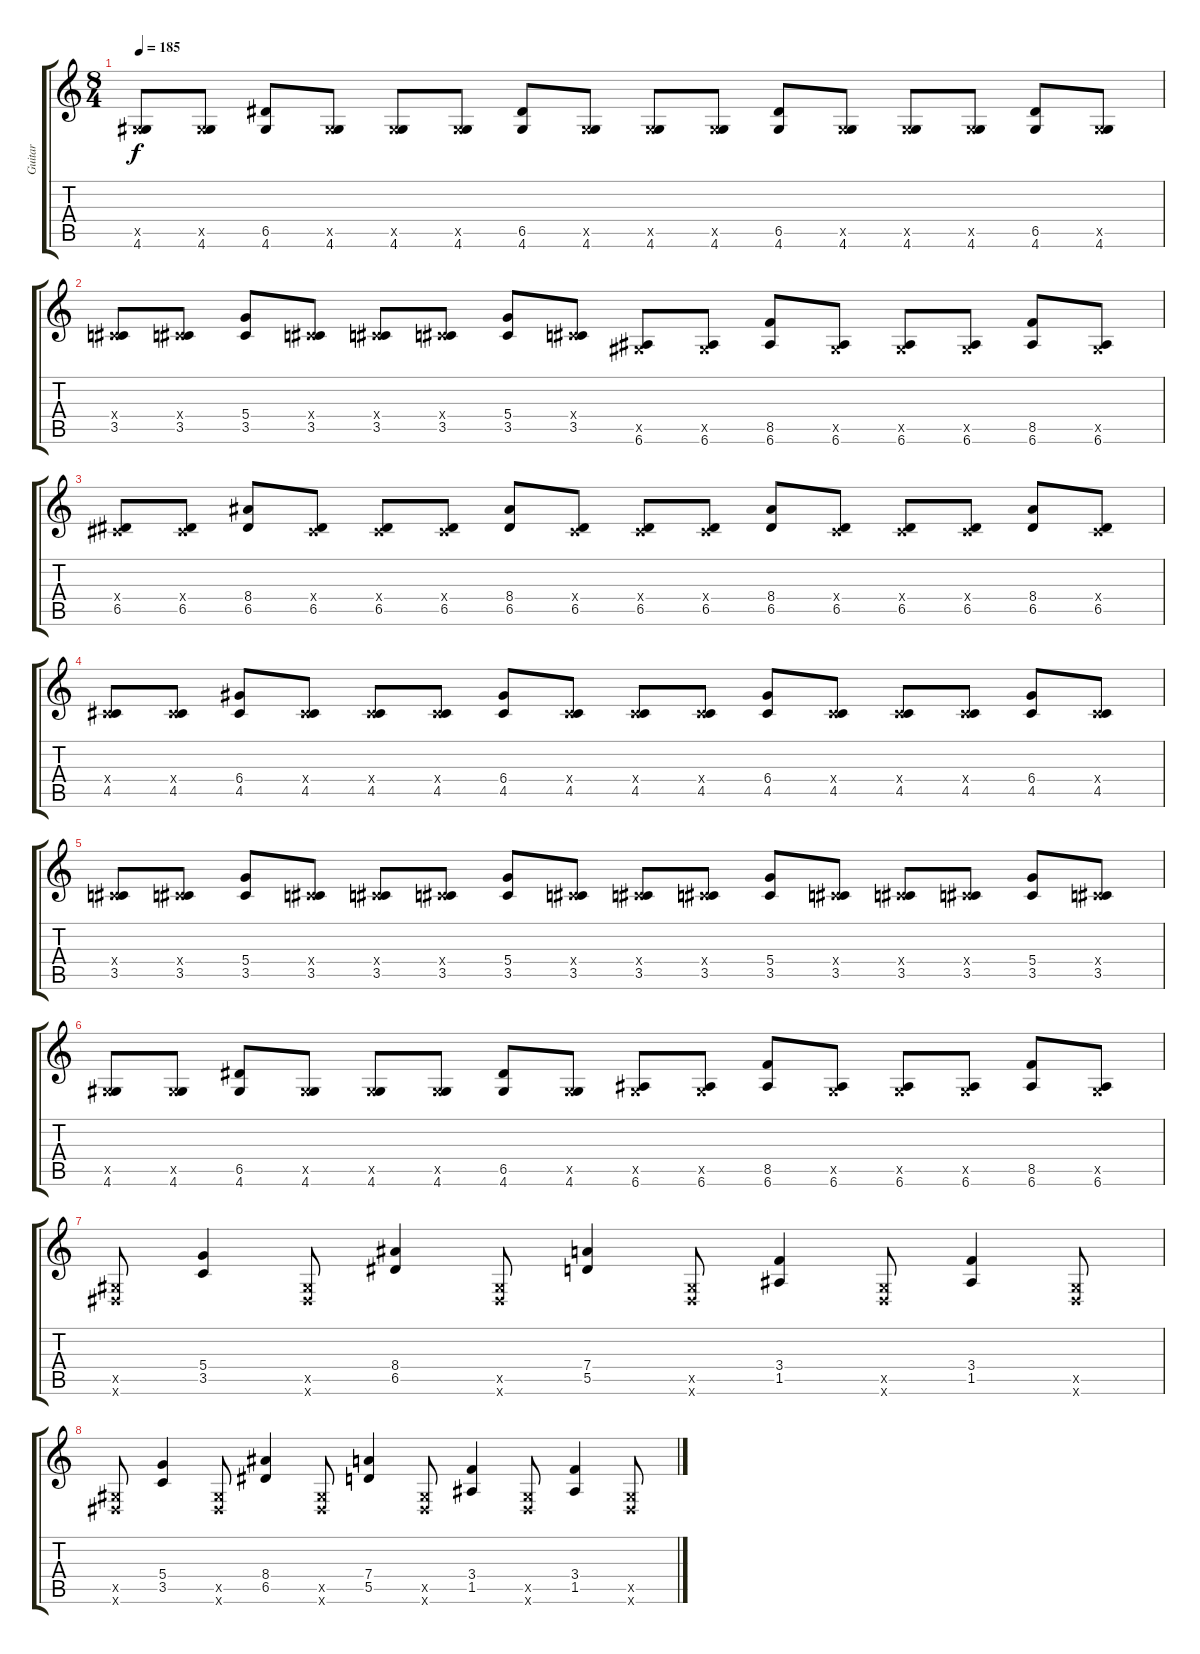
\track ("Guitar" "Guitar") {instrument overdrivenguitar}
\staff {score tabs}
\tuning (E4 B3 G3 D3 A2 E2) {hide}
\ts (8 4)
\tempo 185
\clef g2
\ks c
(-1.5{x} 4.6).8{dy f} (-1.5{x} 4.6).8 (6.5 4.6).8 (-1.5{x} 4.6).8 (-1.5{x} 4.6).8 (-1.5{x} 4.6).8 (6.5 4.6).8 (-1.5{x} 4.6).8 (-1.5{x} 4.6).8 (-1.5{x} 4.6).8 (6.5 4.6).8 (-1.5{x} 4.6).8 (-1.5{x} 4.6).8 (-1.5{x} 4.6).8 (6.5 4.6).8 (-1.5{x} 4.6).8 |
(-1.4{x} 3.5).8 (-1.4{x} 3.5).8 (5.4 3.5).8 (-1.4{x} 3.5).8 (-1.4{x} 3.5).8 (-1.4{x} 3.5).8 (5.4 3.5).8 (-1.4{x} 3.5).8 (-1.5{x} 6.6).8 (-1.5{x} 6.6).8 (8.5 6.6).8 (-1.5{x} 6.6).8 (-1.5{x} 6.6).8 (-1.5{x} 6.6).8 (8.5 6.6).8 (-1.5{x} 6.6).8 |
(-1.4{x} 6.5).8 (-1.4{x} 6.5).8 (8.4 6.5).8 (-1.4{x} 6.5).8 (-1.4{x} 6.5).8 (-1.4{x} 6.5).8 (8.4 6.5).8 (-1.4{x} 6.5).8 (-1.4{x} 6.5).8 (-1.4{x} 6.5).8 (8.4 6.5).8 (-1.4{x} 6.5).8 (-1.4{x} 6.5).8 (-1.4{x} 6.5).8 (8.4 6.5).8 (-1.4{x} 6.5).8 |
(-1.4{x} 4.5).8 (-1.4{x} 4.5).8 (6.4 4.5).8 (-1.4{x} 4.5).8 (-1.4{x} 4.5).8 (-1.4{x} 4.5).8 (6.4 4.5).8 (-1.4{x} 4.5).8 (-1.4{x} 4.5).8 (-1.4{x} 4.5).8 (6.4 4.5).8 (-1.4{x} 4.5).8 (-1.4{x} 4.5).8 (-1.4{x} 4.5).8 (6.4 4.5).8 (-1.4{x} 4.5).8 |
(-1.4{x} 3.5).8 (-1.4{x} 3.5).8 (5.4 3.5).8 (-1.4{x} 3.5).8 (-1.4{x} 3.5).8 (-1.4{x} 3.5).8 (5.4 3.5).8 (-1.4{x} 3.5).8 (-1.4{x} 3.5).8 (-1.4{x} 3.5).8 (5.4 3.5).8 (-1.4{x} 3.5).8 (-1.4{x} 3.5).8 (-1.4{x} 3.5).8 (5.4 3.5).8 (-1.4{x} 3.5).8 |
(-1.5{x} 4.6).8 (-1.5{x} 4.6).8 (6.5 4.6).8 (-1.5{x} 4.6).8 (-1.5{x} 4.6).8 (-1.5{x} 4.6).8 (6.5 4.6).8 (-1.5{x} 4.6).8 (-1.5{x} 6.6).8 (-1.5{x} 6.6).8 (8.5 6.6).8 (-1.5{x} 6.6).8 (-1.5{x} 6.6).8 (-1.5{x} 6.6).8 (8.5 6.6).8 (-1.5{x} 6.6).8 |
(-1.5{x} -1.6{x}).8 (5.4 3.5).4 (-1.5{x} -1.6{x}).8 (8.4 6.5).4 (-1.5{x} -1.6{x}).8 (7.4 5.5).4 (-1.5{x} -1.6{x}).8 (3.4 1.5).4 (-1.5{x} -1.6{x}).8 (3.4 1.5).4 (-1.5{x} -1.6{x}).8 |
(-1.5{x} -1.6{x}).8 (5.4 3.5).4 (-1.5{x} -1.6{x}).8 (8.4 6.5).4 (-1.5{x} -1.6{x}).8 (7.4 5.5).4 (-1.5{x} -1.6{x}).8 (3.4 1.5).4 (-1.5{x} -1.6{x}).8 (3.4 1.5).4 (-1.5{x} -1.6{x}).8
